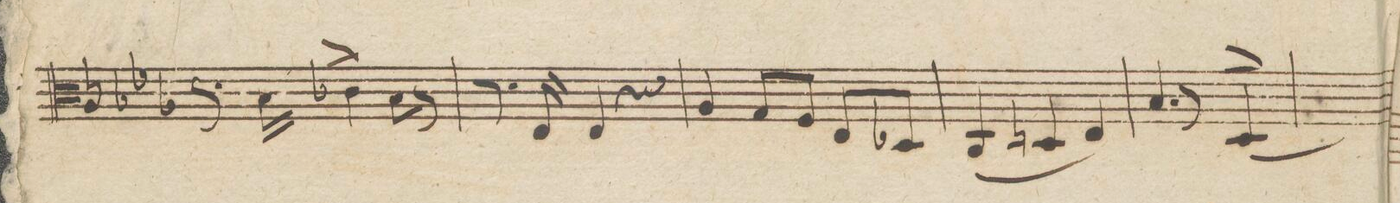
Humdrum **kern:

**kern	**dynam
*I"Viola.	*
*clefC3	*
*k[b-e-a-]	*
*M3/4	*
8.r	.
16B-\	.
4c-X^>\	.
8B-\	.
8r	.
=7	=7
8.r	.
16E-/	.
4E-/	.
4r	.
=8	=8
4A-/	.
8G/L	.
8F/J	.
8E-/L	.
8D-X/J	.
=9	=9
(4C/	.
4Dn/	.
4E-/)	.
=10	=10
4.B-/	.
8r	.
(4D^>/	.
=11	=11
*-	*-
